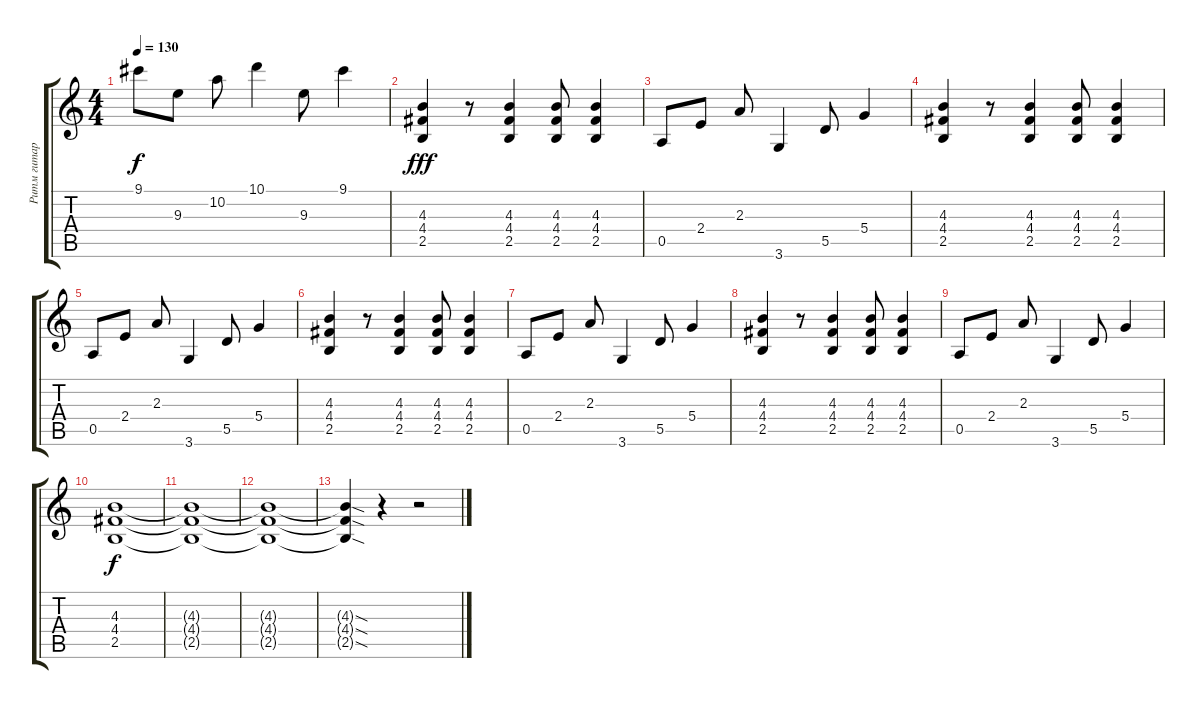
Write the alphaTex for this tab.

\track ("Ритм гитара" "Ритм гитар") {instrument distortionguitar}
\staff {score tabs}
\tuning (E4 B3 G3 D3 A2 E2) {hide}
\ts (4 4)
\tempo 130
\clef g2
\ks c
9.1{t}.8{dy f} 9.3.8 10.2.8 10.1.4 9.3.8 9.1.4 |
(4.3 4.4 2.5).4{dy fff} r.8 (4.3 4.4 2.5).4 (4.3 4.4 2.5).8 (4.3 4.4 2.5).4 |
0.5.8 2.4.8 2.3.8 3.6.4 5.5.8 5.4.4 |
(4.3 4.4 2.5).4 r.8 (4.3 4.4 2.5).4 (4.3 4.4 2.5).8 (4.3 4.4 2.5).4 |
0.5.8 2.4.8 2.3.8 3.6.4 5.5.8 5.4.4 |
(4.3 4.4 2.5).4 r.8 (4.3 4.4 2.5).4 (4.3 4.4 2.5).8 (4.3 4.4 2.5).4 |
0.5.8 2.4.8 2.3.8 3.6.4 5.5.8 5.4.4 |
(4.3 4.4 2.5).4 r.8 (4.3 4.4 2.5).4 (4.3 4.4 2.5).8 (4.3 4.4 2.5).4 |
0.5.8 2.4.8 2.3.8 3.6.4 5.5.8 5.4.4 |
(4.3 4.4 2.5).1{dy f} |
(4.3{t} 4.4{t} 2.5{t}).1 |
(4.3{t} 4.4{t} 2.5{t}).1 |
(4.3{sod t} 4.4{sod t} 2.5{sod t}).4 r.4 r.2
